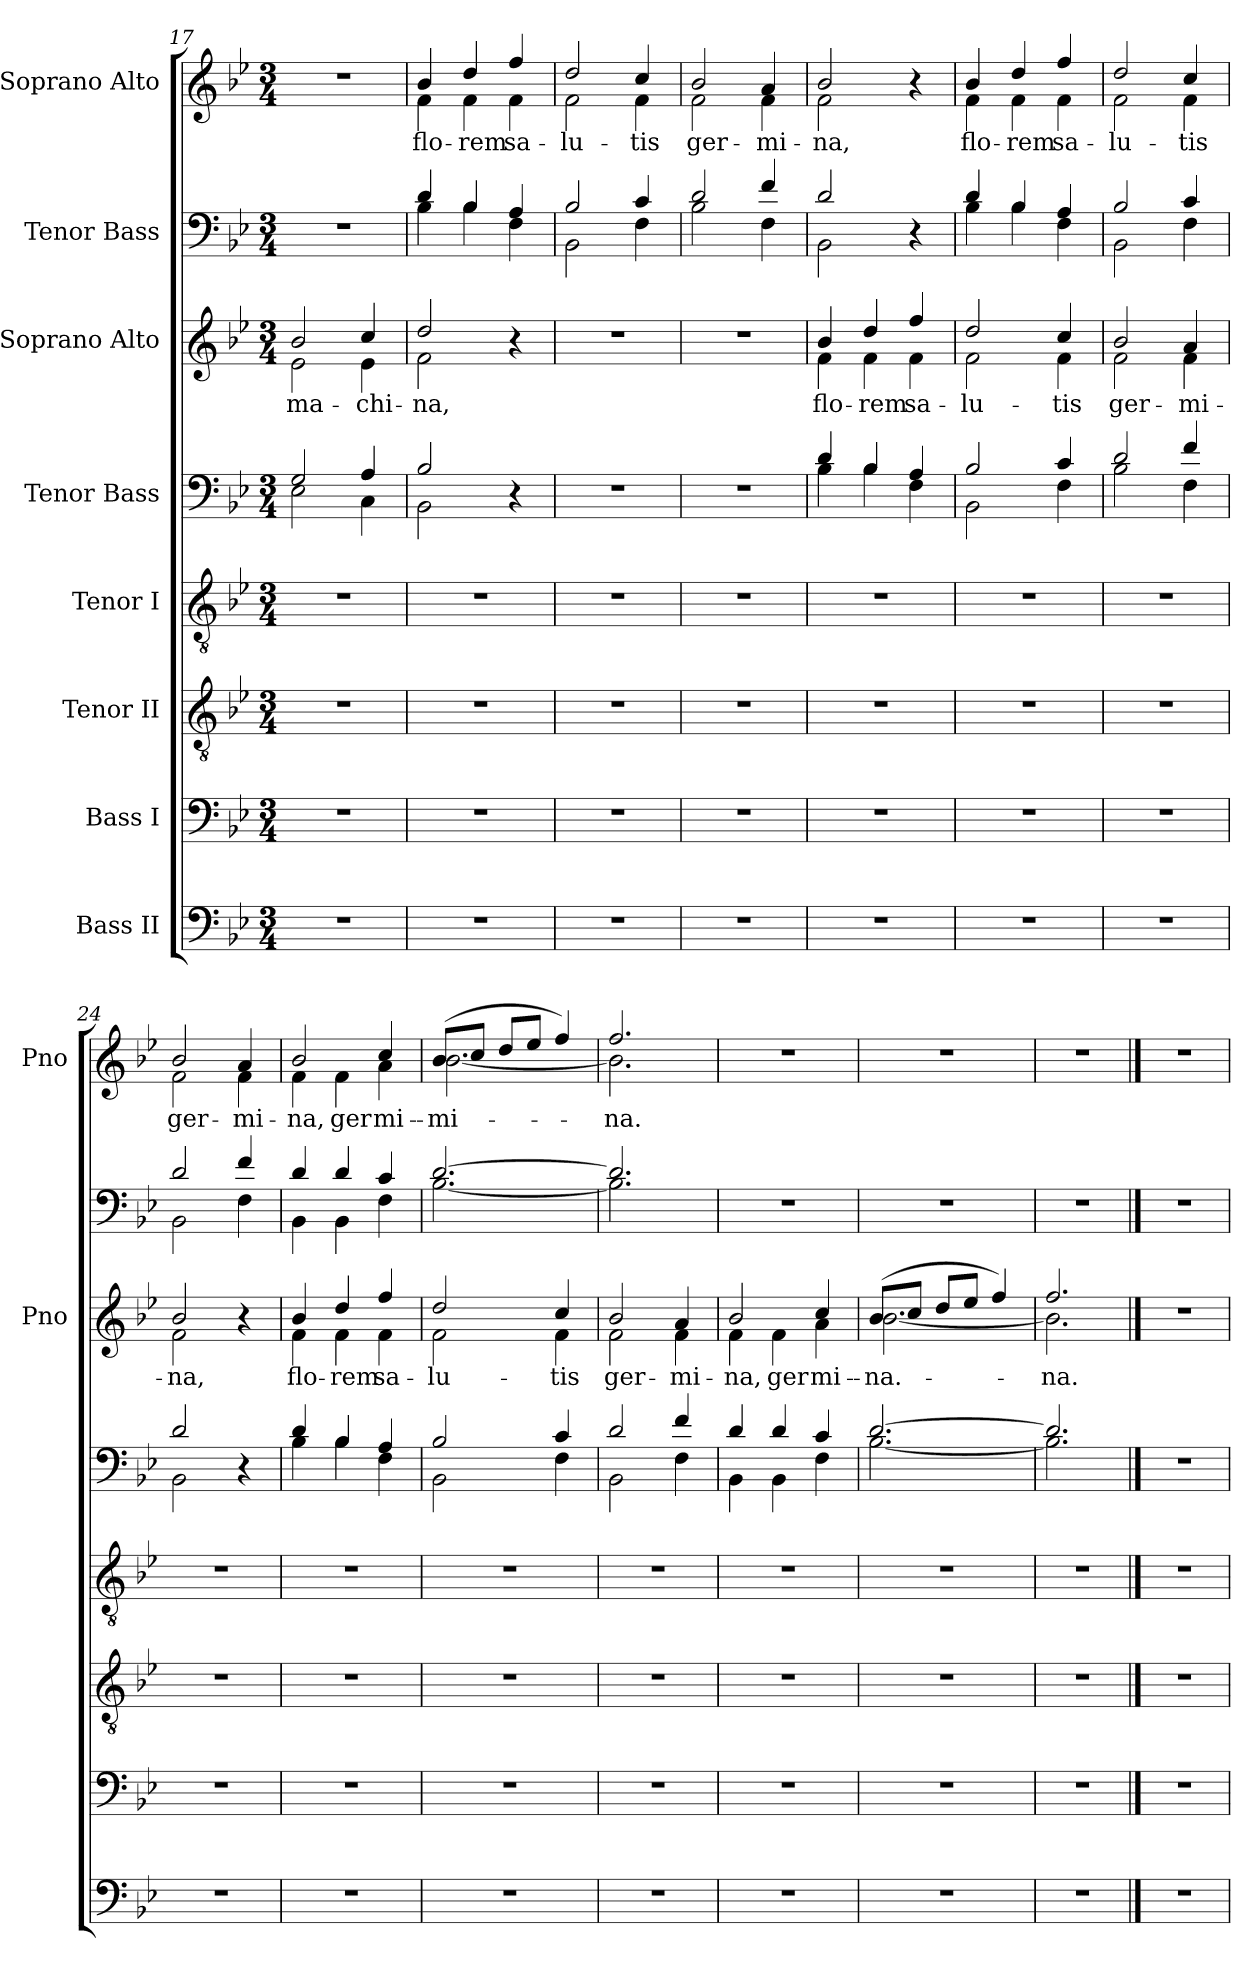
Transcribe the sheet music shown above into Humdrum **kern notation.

**kern	**kern	**kern	**kern	**kern	**kern	**text	**kern	**kern	**text
*part8	*part7	*part6	*part5	*part4	*part3	*part3	*part2	*part1	*part1
*staff8	*staff7	*staff6	*staff5	*staff4	*staff3	*staff3	*staff2	*staff1	*staff1
*I"Bass II	*I"Bass I	*I"Tenor II	*I"Tenor I	*I"Tenor Bass	*I"Soprano Alto	*	*I"Tenor Bass	*I"Soprano Alto	*
*	*	*	*	*	*I'Pno	*	*	*I'Pno	*
*clefF4	*clefF4	*clefGv2	*clefGv2	*clefF4	*clefG2	*	*clefF4	*clefG2	*
*k[b-e-]	*k[b-e-]	*k[b-e-]	*k[b-e-]	*k[b-e-]	*k[b-e-]	*	*k[b-e-]	*k[b-e-]	*
*B-:	*B-:	*B-:	*B-:	*B-:	*B-:	*	*B-:	*B-:	*
*M3/4	*M3/4	*M3/4	*M3/4	*M3/4	*M3/4	*	*M3/4	*M3/4	*
=17	=17	=17	=17	=17	=17	=17	=17	=17	=17
*	*	*	*	*^	*^	*	*	*	*
2.r	2.r	2.r	2.r	2G/	2E-\	2b-/	2e-\	ma-	2.r	2.r	.
.	.	.	.	4A/	4C\	4cc/	4e-\	-chi-	.	.	.
=18	=18	=18	=18	=18	=18	=18	=18	=18	=18	=18	=18
*	*	*	*	*	*	*	*	*	*^	*^	*
2.r	2.r	2.r	2.r	2B-/	2BB-\	2dd/	2f\	-na,	4d/	4B-\	4b-/	4f\	flo-
.	.	.	.	.	.	.	.	.	4B-/	4B-\	4dd/	4f\	-rem
.	.	.	.	4r	4ryy	4r	4ryy	.	4A/	4F\	4ff/	4f\	sa-
*	*	*	*	*v	*v	*	*	*	*	*	*	*	*
*	*	*	*	*	*v	*v	*	*	*	*	*	*
=19	=19	=19	=19	=19	=19	=19	=19	=19	=19	=19	=19
2.r	2.r	2.r	2.r	2.r	2.r	.	2B-/	2BB-\	2dd/	2f\	-lu-
.	.	.	.	.	.	.	4c/	4F\	4cc/	4f\	-tis
=20	=20	=20	=20	=20	=20	=20	=20	=20	=20	=20	=20
2.r	2.r	2.r	2.r	2.r	2.r	.	2d/	2B-\	2b-/	2f\	ger-
.	.	.	.	.	.	.	4f/	4F\	4a/	4f\	-mi-
!!LO:LB:g=z	!!
=21	=21	=21	=21	=21	=21	=21	=21	=21	=21	=21	=21
*	*	*	*	*^	*^	*	*	*	*	*	*
2.r	2.r	2.r	2.r	4d/	4B-\	4b-/	4f\	flo-	2d/	2BB-\	2b-/	2f\	-­na,
.	.	.	.	4B-/	4B-\	4dd/	4f\	-rem	.	.	.	.	.
.	.	.	.	4A/	4F\	4ff/	4f\	sa-	4r	4ryy	4r	4ryy	.
=22	=22	=22	=22	=22	=22	=22	=22	=22	=22	=22	=22	=22	=22
2.r	2.r	2.r	2.r	2B-/	2BB-\	2dd/	2f\	-lu-	4d/	4B-\	4b-/	4f\	flo-
.	.	.	.	.	.	.	.	.	4B-/	4B-\	4dd/	4f\	-rem
.	.	.	.	4c/	4F\	4cc/	4f\	-tis	4A/	4F\	4ff/	4f\	sa-
=23	=23	=23	=23	=23	=23	=23	=23	=23	=23	=23	=23	=23	=23
2.r	2.r	2.r	2.r	2d/	2B-\	2b-/	2f\	ger-	2B-/	2BB-\	2dd/	2f\	-lu-
.	.	.	.	4f/	4F\	4a/	4f\	-mi-	4c/	4F\	4cc/	4f\	-tis
=24	=24	=24	=24	=24	=24	=24	=24	=24	=24	=24	=24	=24	=24
2.r	2.r	2.r	2.r	2d/	2BB-\	2b-/	2f\	-na,	2d/	2BB-\	2b-/	2f\	ger-
.	.	.	.	4r	4ryy	4r	4ryy	.	4f/	4F\	4a/	4f\	-mi-
=25	=25	=25	=25	=25	=25	=25	=25	=25	=25	=25	=25	=25	=25
2.r	2.r	2.r	2.r	4d/	4B-\	4b-/	4f\	flo-	4d/	4BB-\	2b-/	4f\	-na,
.	.	.	.	4B-/	4B-\	4dd/	4f\	-rem	4d/	4BB-\	.	4f\	ger-
.	.	.	.	4A/	4F\	4ff/	4f\	sa-	4c/	4F\	4cc/	4a\	-mi-
!!LO:LB:g=z	!!
=26	=26	=26	=26	=26	=26	=26	=26	=26	=26	=26	=26	=26	=26
2.r	2.r	2.r	2.r	2B-/	2BB-\	2dd/	2f\	-­lu-	[>2.d/	[<2.B-\	(8b-/L	[<2.b-\	­mi-
.	.	.	.	.	.	.	.	.	.	.	8cc/J	.	.
.	.	.	.	.	.	.	.	.	.	.	8dd/L	.	.
.	.	.	.	.	.	.	.	.	.	.	8ee-/J	.	.
.	.	.	.	4c/	4F\	4cc/	4f\	-tis	.	.	4ff/)	.	.
=27	=27	=27	=27	=27	=27	=27	=27	=27	=27	=27	=27	=27	=27
2.r	2.r	2.r	2.r	2d/	2BB-\	2b-/	2f\	ger-	2.d/]	2.B-\]	2.ff/	2.b-\]	-na.
.	.	.	.	4f/	4F\	4a/	4f\	-mi-	.	.	.	.	.
*	*	*	*	*	*	*	*	*	*v	*v	*	*	*
*	*	*	*	*	*	*	*	*	*	*v	*v	*
=28	=28	=28	=28	=28	=28	=28	=28	=28	=28	=28	=28
2.r	2.r	2.r	2.r	4d/	4BB-\	2b-/	4f\	-na,	2.r	2.r	.
.	.	.	.	4d/	4BB-\	.	4f\	ger-	.	.	.
.	.	.	.	4c/	4F\	4cc/	4a\	-mi-	.	.	.
=29	=29	=29	=29	=29	=29	=29	=29	=29	=29	=29	=29
2.r	2.r	2.r	2.r	[>2.d/	[<2.B-\	(8b-/L	[<2.b-\	-na.	2.r	2.r	.
.	.	.	.	.	.	8cc/J	.	.	.	.	.
.	.	.	.	.	.	8dd/L	.	.	.	.	.
.	.	.	.	.	.	8ee-/J	.	.	.	.	.
.	.	.	.	.	.	4ff/)	.	.	.	.	.
=30	=30	=30	=30	=30	=30	=30	=30	=30	=30	=30	=30
2.r	2.r	2.r	2.r	2.d/]	2.B-\]	2.ff/	2.b-\]	na.	2.r	2.r	.
*	*	*	*	*v	*v	*	*	*	*	*	*
*	*	*	*	*	*v	*v	*	*	*	*
!!LO:PB:g=z
==31	==31	==31	==31	==31	==31	==31	==31	==31	==31
2.r	2.r	2.r	2.r	2.r	2.r	.	2.r	2.r	.
=	=	=	=	=	=	=	=	=	=
*-	*-	*-	*-	*-	*-	*-	*-	*-	*-
